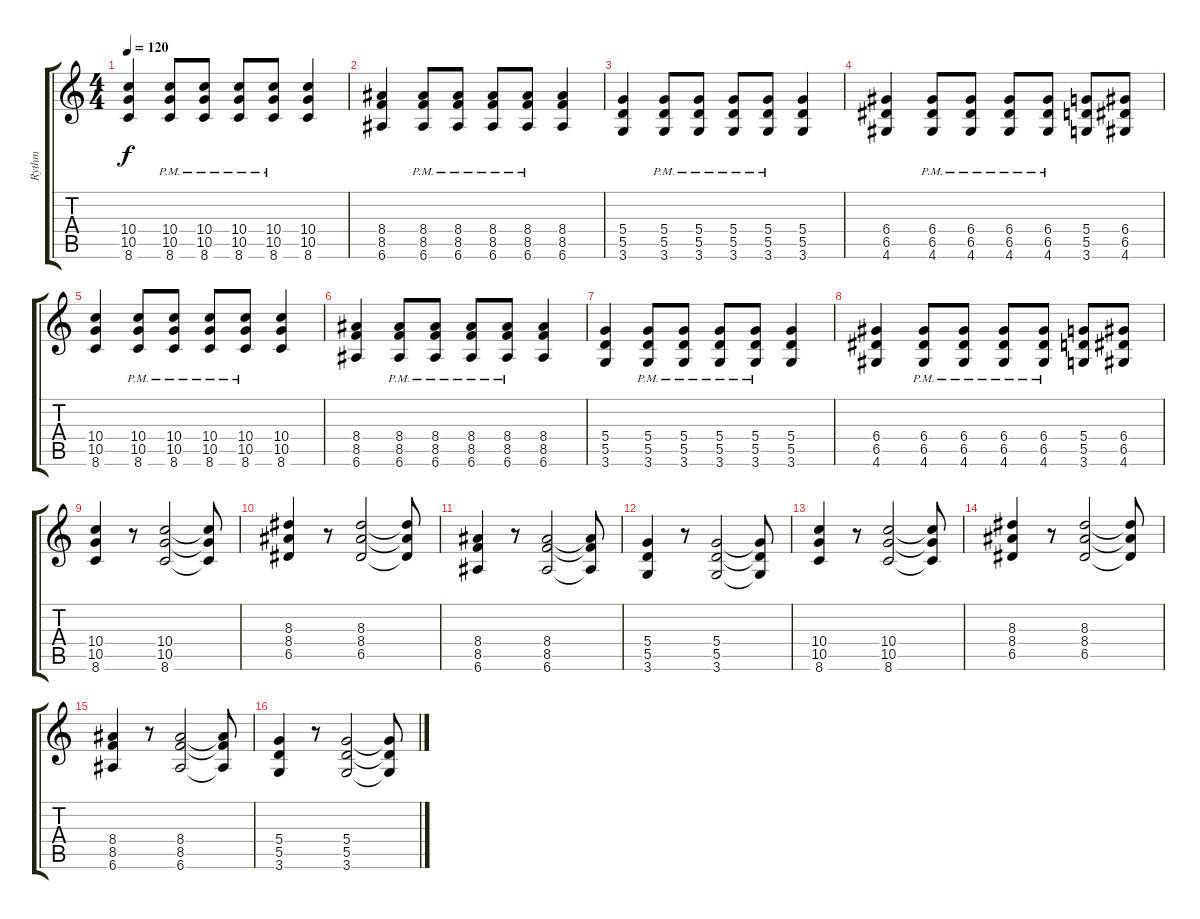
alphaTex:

\track ("Rythm" "Rythm") {instrument distortionguitar}
\staff {score tabs}
\tuning (E4 B3 G3 D3 A2 E2) {hide}
\ts (4 4)
\tempo 120
\clef g2
\ks c
(10.4 10.5 8.6).4{dy f} (10.4{pm} 10.5{pm} 8.6{pm}).8 (10.4{pm} 10.5{pm} 8.6{pm}).8 (10.4{pm} 10.5{pm} 8.6{pm}).8 (10.4{pm} 10.5{pm} 8.6{pm}).8 (10.4 10.5 8.6).4 |
(8.4 8.5 6.6).4 (8.4{pm} 8.5{pm} 6.6{pm}).8 (8.4{pm} 8.5{pm} 6.6{pm}).8 (8.4{pm} 8.5{pm} 6.6{pm}).8 (8.4{pm} 8.5{pm} 6.6{pm}).8 (8.4 8.5 6.6).4 |
(5.4 5.5 3.6).4 (5.4{pm} 5.5{pm} 3.6{pm}).8 (5.4{pm} 5.5{pm} 3.6{pm}).8 (5.4{pm} 5.5{pm} 3.6{pm}).8 (5.4{pm} 5.5{pm} 3.6{pm}).8 (5.4 5.5 3.6).4 |
(6.4 6.5 4.6).4 (6.4{pm} 6.5{pm} 4.6{pm}).8 (6.4{pm} 6.5{pm} 4.6{pm}).8 (6.4{pm} 6.5{pm} 4.6{pm}).8 (6.4{pm} 6.5{pm} 4.6{pm}).8 (5.4 5.5 3.6).8 (6.4 6.5 4.6).8 |
(10.4 10.5 8.6).4 (10.4{pm} 10.5{pm} 8.6{pm}).8 (10.4{pm} 10.5{pm} 8.6{pm}).8 (10.4{pm} 10.5{pm} 8.6{pm}).8 (10.4{pm} 10.5{pm} 8.6{pm}).8 (10.4 10.5 8.6).4 |
(8.4 8.5 6.6).4 (8.4{pm} 8.5{pm} 6.6{pm}).8 (8.4{pm} 8.5{pm} 6.6{pm}).8 (8.4{pm} 8.5{pm} 6.6{pm}).8 (8.4{pm} 8.5{pm} 6.6{pm}).8 (8.4 8.5 6.6).4 |
(5.4 5.5 3.6).4 (5.4{pm} 5.5{pm} 3.6{pm}).8 (5.4{pm} 5.5{pm} 3.6{pm}).8 (5.4{pm} 5.5{pm} 3.6{pm}).8 (5.4{pm} 5.5{pm} 3.6{pm}).8 (5.4 5.5 3.6).4 |
(6.4 6.5 4.6).4 (6.4{pm} 6.5{pm} 4.6{pm}).8 (6.4{pm} 6.5{pm} 4.6{pm}).8 (6.4{pm} 6.5{pm} 4.6{pm}).8 (6.4{pm} 6.5{pm} 4.6{pm}).8 (5.4 5.5 3.6).8 (6.4 6.5 4.6).8 |
(10.4 10.5 8.6).4 r.8 (10.4 10.5 8.6).2 (10.4{t} 10.5{t} 8.6{t}).8 |
(8.3 8.4 6.5).4 r.8 (8.3 8.4 6.5).2 (8.3{t} 8.4{t} 6.5{t}).8 |
(8.4 8.5 6.6).4 r.8 (8.4 8.5 6.6).2 (8.4{t} 8.5{t} 6.6{t}).8 |
(5.4 5.5 3.6).4 r.8 (5.4 5.5 3.6).2 (5.4{t} 5.5{t} 3.6{t}).8 |
(10.4 10.5 8.6).4 r.8 (10.4 10.5 8.6).2 (10.4{t} 10.5{t} 8.6{t}).8 |
(8.3 8.4 6.5).4 r.8 (8.3 8.4 6.5).2 (8.3{t} 8.4{t} 6.5{t}).8 |
(8.4 8.5 6.6).4 r.8 (8.4 8.5 6.6).2 (8.4{t} 8.5{t} 6.6{t}).8 |
(5.4 5.5 3.6).4 r.8 (5.4 5.5 3.6).2 (5.4{t} 5.5{t} 3.6{t}).8
